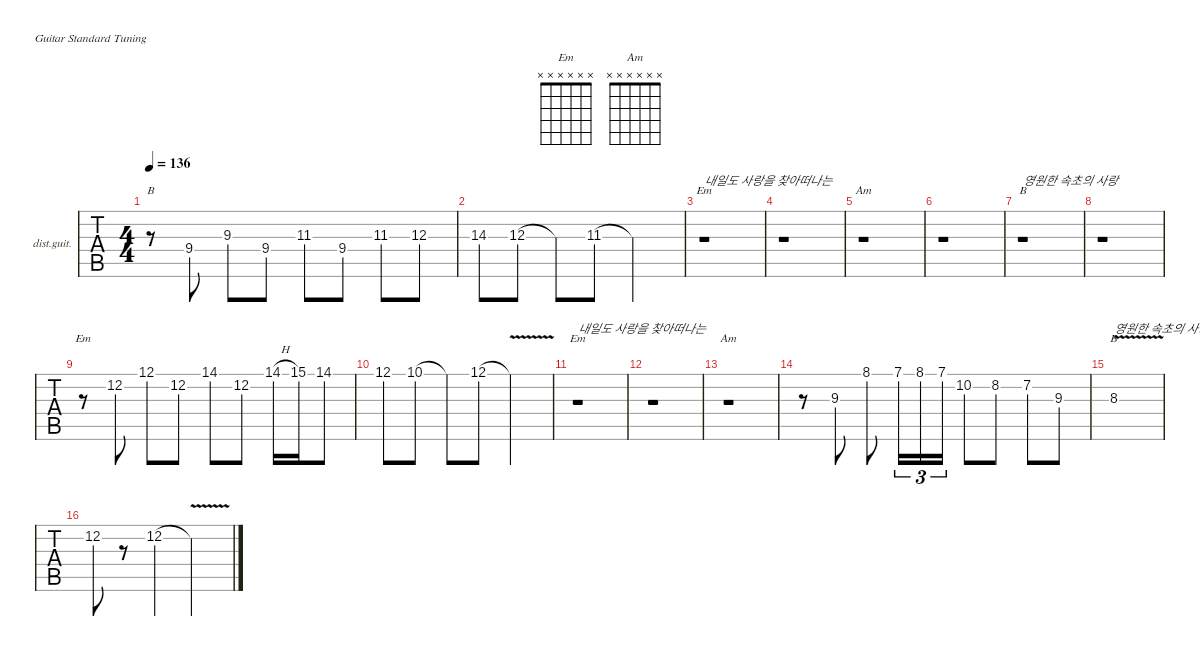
\defaultSystemsLayout 4
\hideDynamics
\bracketExtendMode nobrackets
\firstSystemTrackNameOrientation horizontal
\track ("Distortion Guitar" "dist.guit.") {instrument distortionguitar}
\staff {tabs}
\tuning (E4 B3 G3 D3 A2 E2)
\chord ("Em" x x x x x x)
\chord ("Am" x x x x x x)
\chord ("B" x x x x x x)
\chord ("B" x x 8 x x x) {firstfret 8 showdiagram false showfingering false}
\ts (4 4)
\tempo 136
\clef g2
\ks c
r.8{ch "B" dy mf} 9.4.8 9.3.8 9.4.8 11.3{acc #}.8 9.4.8 11.3{acc #}.8 12.3.8 |
14.3.8 12.3.8 12.3{t}.8 11.3{acc #}.8 11.3{t acc #}.2 |
r.1{ch "Em" txt "내일도 사랑을 찾아떠나는"} |
r.1 |
r.1{ch "Am"} |
r.1 |
r.1{ch "B" txt "영원한 속초의 사랑"} |
r.1 |
r.8{ch "Em"} 12.2.8 12.1.8 12.2.8 14.1{acc #}.8 12.2.8 14.1{h acc #}.16 15.1.16 14.1{acc #}.8 |
12.1.8 10.1.8 10.1{t}.8 12.1.8 12.1{v t}.2 |
r.1{ch "Em" txt "내일도 사랑을 찾아떠나는"} |
r.1 |
r.1{ch "Am"} |
r.8 9.3.8 8.1.8 7.1.16{tu (3 2)} 8.1.16{tu (3 2)} 7.1.16{tu (3 2)} 10.2.8 8.2.8 7.2{acc #}.8 9.3.8 |
8.3{v acc #}.1{ch "B" txt "영원한 속초의 사랑"} |
12.2{st}.8 r.8 12.2.4 12.2{v t}.2
